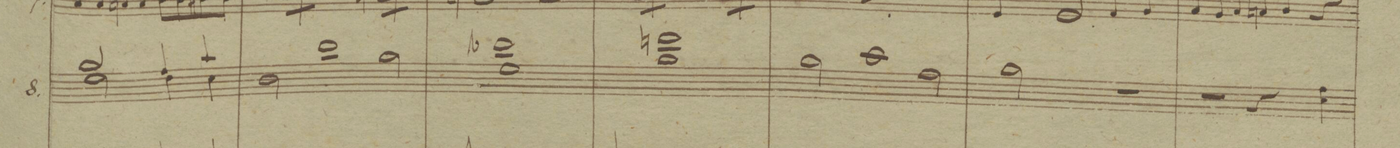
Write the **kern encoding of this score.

**kern	**dynam
*I"Clarinetti in B.	*
*clefG2	*
*k[b-]	*
*met(c|)	*
*M2/2	*
*^	*
2ff/	2dd\	.
4ee/	4cc\	.
4gg/	4b-\	.
=99	=99	=99
1aa	2a\	.
.	2ff\	.
=100	=100	=100
1aa-X	1dd	.
=101	=101	=101
1aan	1ff	.
=102	=102	=102
1gg	2ff\	.
.	2ee\	.
*v	*v	*
=103	=103
2ff\	.
2r	.
=104	=104
2r	.
4r	.
4ee 4b-\	.
=105	=105
*-	*-
